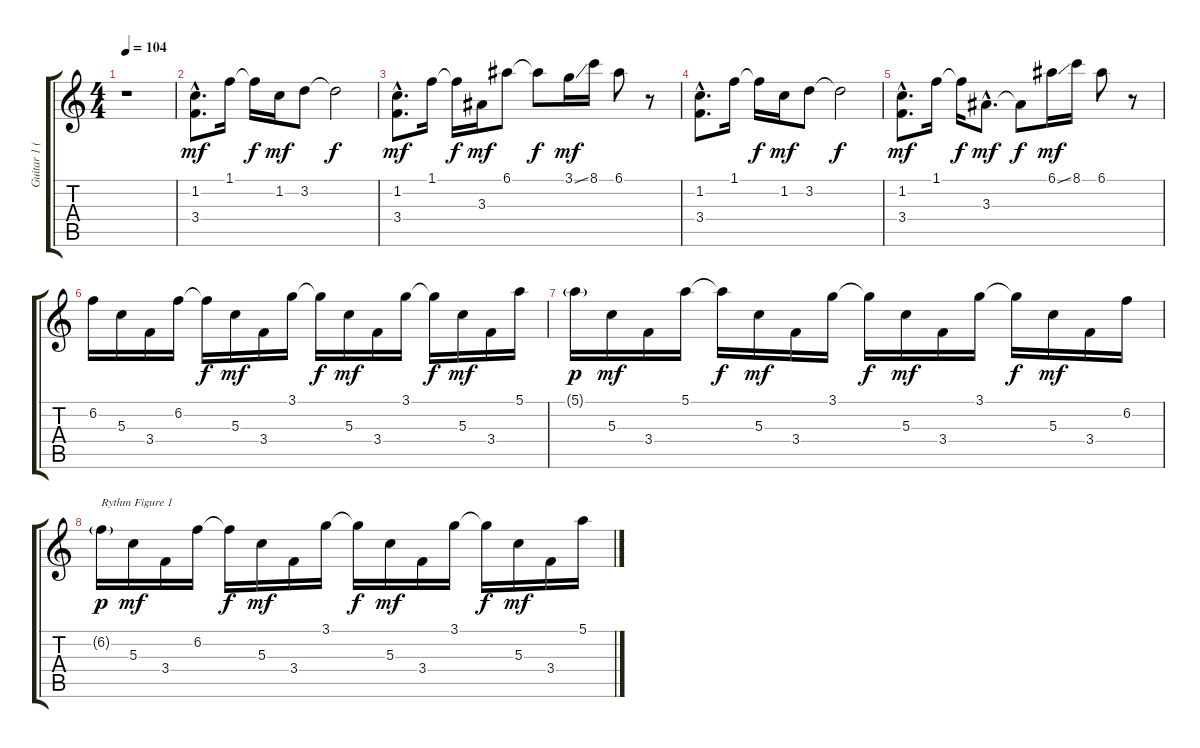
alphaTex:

\track ("Guitar 1 (Lead)" "Guitar 1 (") {instrument acousticguitarsteel}
\staff {score tabs}
\tuning (E4 B3 G3 D3 A2 E2) {hide}
\ts (4 4)
\tempo 104
\clef g2
\ks c
r.1{dy mf instrument acousticguitarsteel} |
(1.2{hac} 3.4{hac}).8{d} 1.1.16 1.1{t}.16{dy f} 1.2.16{dy mf volume 14} 3.2.8 3.2{t}.2{dy f} |
(1.2{hac} 3.4{hac}).8{d dy mf} 1.1.16 1.1{t}.16{dy f} 3.3.16{dy mf} 6.1.8 6.1{t}.8{dy f} 3.1{ss}.16{dy mf} 8.1.16 6.1.8 r.8 |
(1.2{hac} 3.4{hac}).8{d} 1.1.16 1.1{t}.16{dy f} 1.2.16{dy mf} 3.2.8 3.2{t}.2{dy f} |
(1.2{hac} 3.4{hac}).8{d dy mf} 1.1.16 1.1{t}.16{dy f} 3.3{hac}.8{d dy mf} 3.3{t}.8{dy f} 6.1{ss}.16{dy mf} 8.1.16 6.1.8 r.8 |
6.2.16 5.3.16 3.4.16 6.2.16 6.2{t}.16{dy f} 5.3.16{dy mf} 3.4.16 3.1.16 3.1{t}.16{dy f} 5.3.16{dy mf} 3.4.16 3.1.16 3.1{t}.16{dy f} 5.3.16{dy mf} 3.4.16 5.1.16 |
5.1{g}.16{dy p} 5.3.16{dy mf} 3.4.16 5.1.16 5.1{t}.16{dy f} 5.3.16{dy mf} 3.4.16 3.1.16 3.1{t}.16{dy f} 5.3.16{dy mf} 3.4.16 3.1.16 3.1{t}.16{dy f} 5.3.16{dy mf} 3.4.16 6.2.16 |
6.2{g}.16{txt "Rythm Figure 1" dy p} 5.3.16{dy mf} 3.4.16 6.2.16 6.2{t}.16{dy f} 5.3.16{dy mf} 3.4.16 3.1.16 3.1{t}.16{dy f} 5.3.16{dy mf} 3.4.16 3.1.16 3.1{t}.16{dy f} 5.3.16{dy mf} 3.4.16 5.1.16
